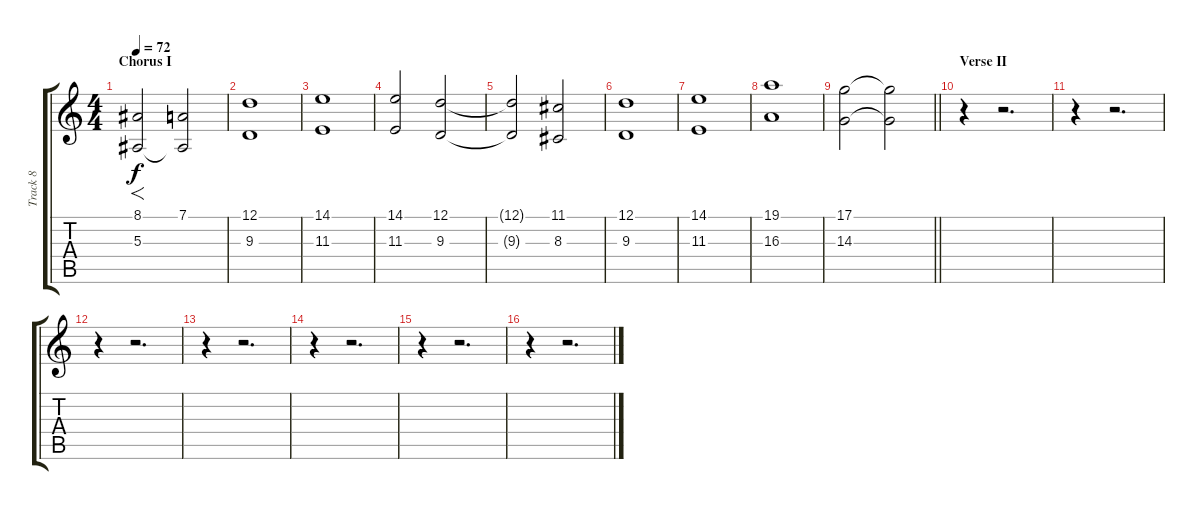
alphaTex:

\track ("Track 8" "Track 8") {instrument choiraahs}
\staff {score tabs}
\tuning (D4 A3 F3 C3 G2 C2) {hide}
\ts (4 4)
\section ("" "Chorus I")
\tempo 72
\clef g2
\ks c
(8.1 5.3).2{f dy f} (7.1 5.3{t}).2 |
(12.1 9.3).1 |
(14.1 11.3).1 |
(14.1 11.3).2 (12.1 9.3).2 |
(12.1{t} 9.3{t}).2 (11.1 8.3).2 |
(12.1 9.3).1 |
(14.1 11.3).1 |
(19.1 16.3).1 |
\barLineRight lightlight
(17.1 14.3).2 (17.1{t} 14.3{t}).2 |
\section ("" "Verse II")
r.4 r.2{d} |
r.4 r.2{d} |
r.4 r.2{d} |
r.4 r.2{d} |
r.4 r.2{d} |
r.4 r.2{d} |
r.4 r.2{d}
